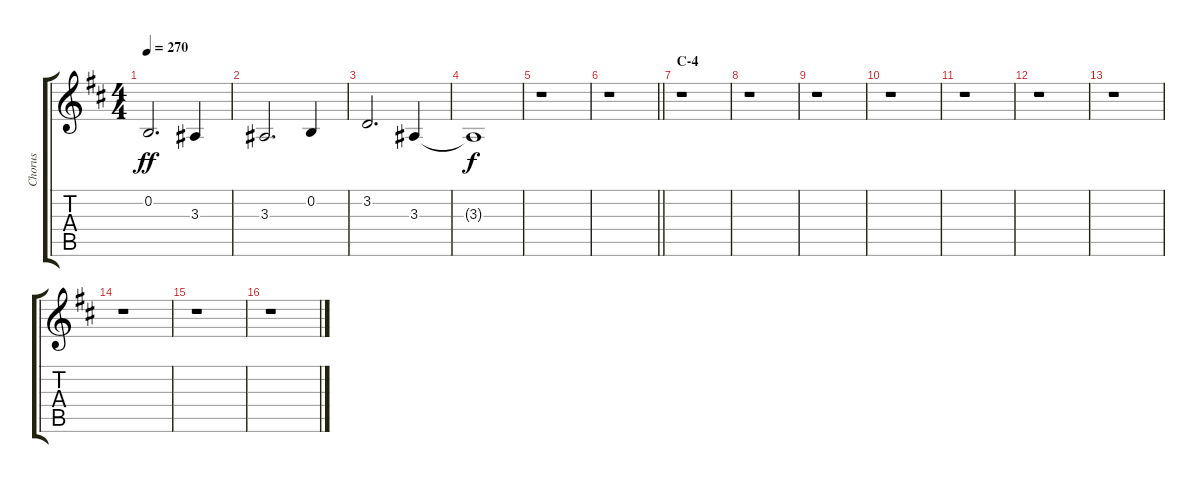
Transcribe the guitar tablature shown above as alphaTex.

\track ("Chorus" "Chorus") {instrument voiceoohs}
\staff {score tabs}
\tuning (E4 B3 G3 D3 A2 E2) {hide}
\ts (4 4)
\tempo 270
\clef g2
\ks d
0.2.2{d dy ff} 3.3.4 |
3.3.2{d} 0.2.4 |
3.2.2{d} 3.3.4 |
3.3{t}.1{dy f} |
r.1 |
\barLineRight lightlight
r.1 |
\section ("" "C-4")
r.1 |
r.1 |
r.1 |
r.1 |
r.1 |
r.1 |
r.1 |
r.1 |
r.1 |
r.1
